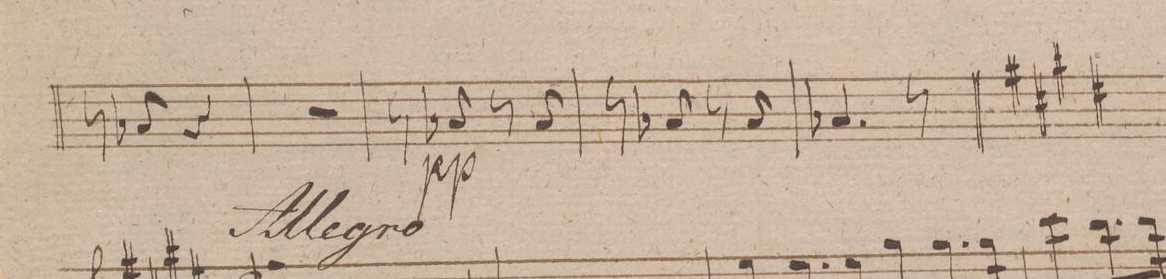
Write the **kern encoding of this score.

**kern	**dynam
*I"Violino 1mo	*
*clefG2	*
*k[f#]	*
*M2/4	*
8r	.
8a-X/	.
4r	.
=136	=136
2r	.
=137	=137
8r	.
8a-X/	pp
8r	.
8a-/	.
=138	=138
8r	.
8a-X/	.
8r	.
8a-/	.
=139	=139
4.a-X/	.
8r	.
=140||	=140||
*-	*-
